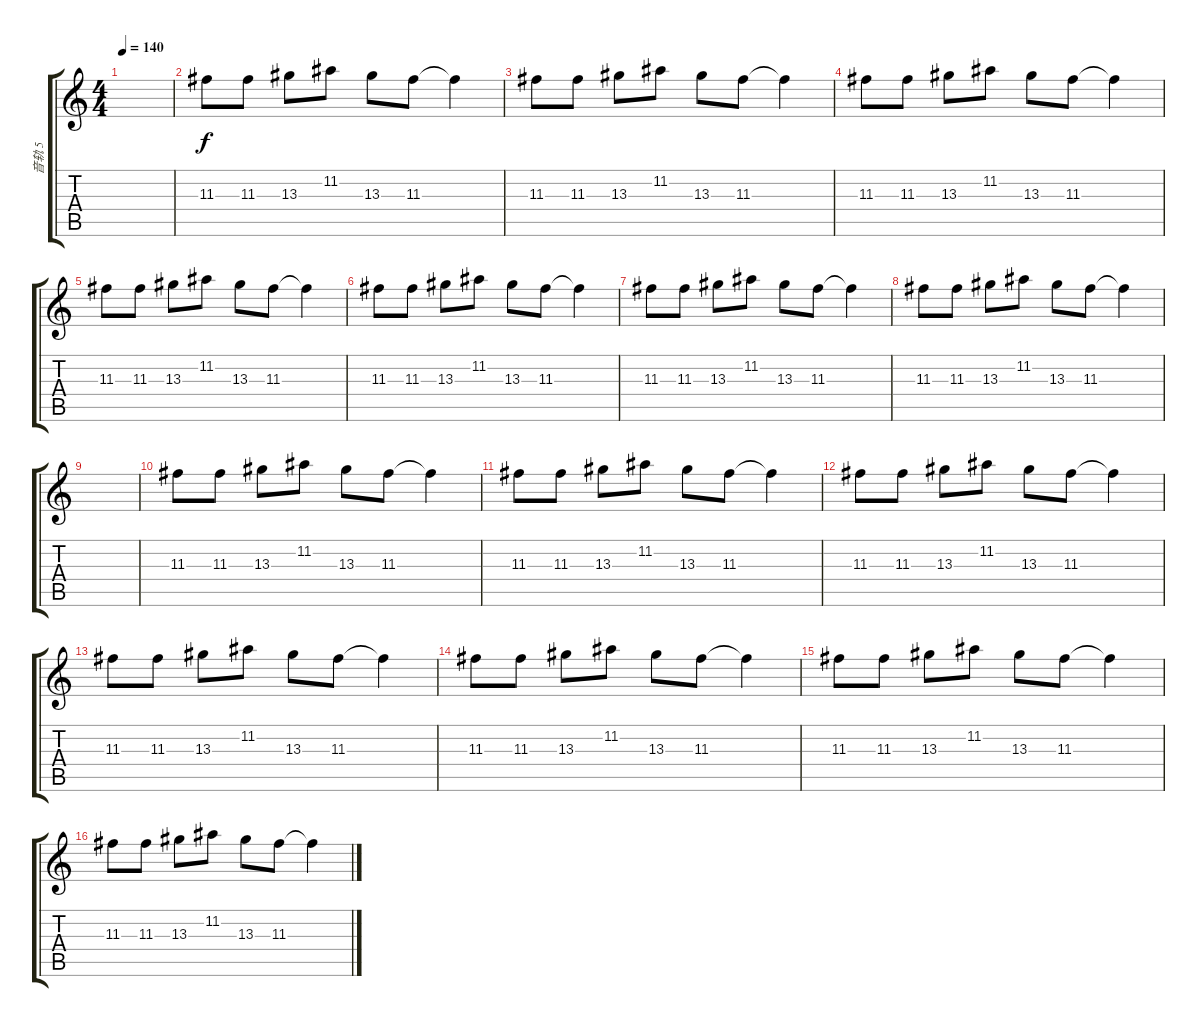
\track ("音轨 5" "音轨 5") {instrument distortionguitar}
\staff {score tabs}
\tuning (E4 B3 G3 D3 A2 E2) {hide}
\ts (4 4)
\tempo 140
\clef g2
\ks c
|
11.3.8 11.3.8 13.3.8 11.2.8 13.3.8 11.3.8 11.3{t}.4 |
11.3.8 11.3.8 13.3.8 11.2.8 13.3.8 11.3.8 11.3{t}.4 |
11.3.8 11.3.8 13.3.8 11.2.8 13.3.8 11.3.8 11.3{t}.4 |
11.3.8 11.3.8 13.3.8 11.2.8 13.3.8 11.3.8 11.3{t}.4 |
11.3.8 11.3.8 13.3.8 11.2.8 13.3.8 11.3.8 11.3{t}.4 |
11.3.8 11.3.8 13.3.8 11.2.8 13.3.8 11.3.8 11.3{t}.4{txt ""} |
11.3.8 11.3.8 13.3.8 11.2.8 13.3.8 11.3.8 11.3{t}.4 |
|
11.3.8 11.3.8 13.3.8 11.2.8 13.3.8 11.3.8 11.3{t}.4 |
11.3.8 11.3.8 13.3.8 11.2.8 13.3.8 11.3.8 11.3{t}.4 |
11.3.8 11.3.8 13.3.8 11.2.8 13.3.8 11.3.8 11.3{t}.4 |
11.3.8 11.3.8 13.3.8 11.2.8 13.3.8 11.3.8 11.3{t}.4 |
11.3.8 11.3.8 13.3.8 11.2.8 13.3.8 11.3.8 11.3{t}.4 |
11.3.8 11.3.8 13.3.8 11.2.8 13.3.8 11.3.8 11.3{t}.4 |
11.3.8 11.3.8 13.3.8 11.2.8 13.3.8 11.3.8 11.3{t}.4
